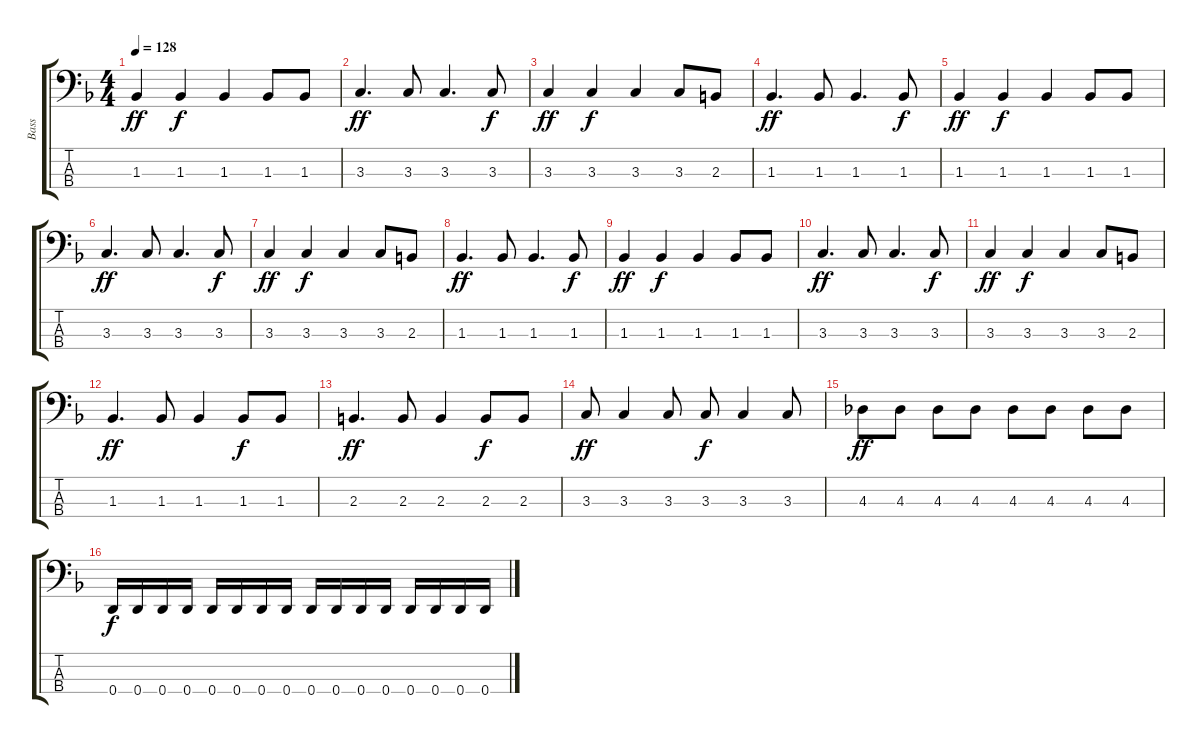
\track ("Bass" "Bass") {instrument electricbasspick}
\staff {score tabs}
\tuning (G2 D2 A1 D1) {hide}
\ts (4 4)
\tempo 128
\clef f4
\ks dminor
1.3.4{dy ff} 1.3.4{dy f} 1.3.4 1.3.8 1.3.8 |
3.3.4{d dy ff} 3.3.8 3.3.4{d} 3.3.8{dy f} |
3.3.4{dy ff} 3.3.4{dy f} 3.3.4 3.3.8 2.3.8 |
1.3.4{d dy ff} 1.3.8 1.3.4{d} 1.3.8{dy f} |
1.3.4{dy ff} 1.3.4{dy f} 1.3.4 1.3.8 1.3.8 |
3.3.4{d dy ff} 3.3.8 3.3.4{d} 3.3.8{dy f} |
3.3.4{dy ff} 3.3.4{dy f} 3.3.4 3.3.8 2.3.8 |
1.3.4{d dy ff} 1.3.8 1.3.4{d} 1.3.8{dy f} |
1.3.4{dy ff} 1.3.4{dy f} 1.3.4 1.3.8 1.3.8 |
3.3.4{d dy ff} 3.3.8 3.3.4{d} 3.3.8{dy f} |
3.3.4{dy ff} 3.3.4{dy f} 3.3.4 3.3.8 2.3.8 |
1.3.4{d dy ff} 1.3.8 1.3.4 1.3.8{dy f} 1.3.8 |
2.3.4{d dy ff} 2.3.8 2.3.4 2.3.8{dy f} 2.3.8 |
3.3.8{dy ff} 3.3.4 3.3.8 3.3.8{dy f} 3.3.4 3.3.8 |
4.3.8{dy ff} 4.3.8 4.3.8 4.3.8 4.3.8 4.3.8 4.3.8 4.3.8 |
0.4.16{dy f} 0.4.16 0.4.16 0.4.16 0.4.16 0.4.16 0.4.16 0.4.16 0.4.16 0.4.16 0.4.16 0.4.16 0.4.16 0.4.16 0.4.16 0.4.16
